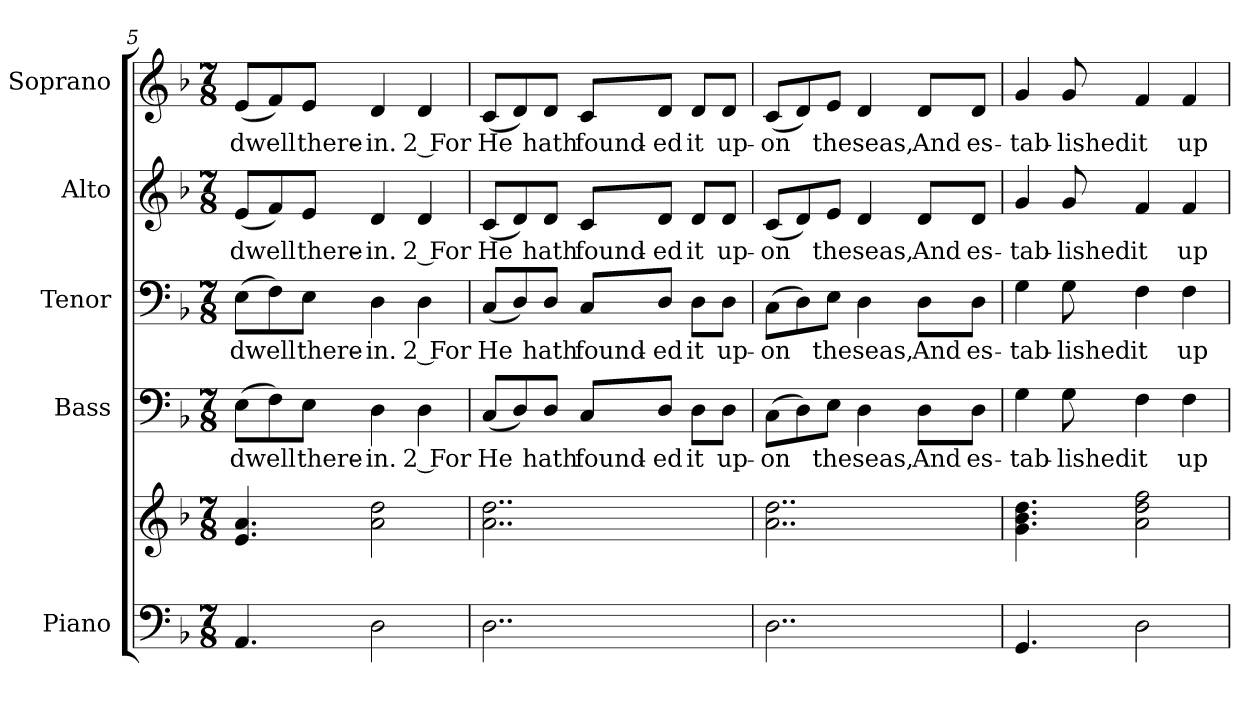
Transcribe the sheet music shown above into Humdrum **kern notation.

**kern	**kern	**kern	**text	**kern	**text	**kern	**text	**kern	**text
*part5	*part5	*part4	*part4	*part3	*part3	*part2	*part2	*part1	*part1
*staff6	*staff5	*staff4	*staff4	*staff3	*staff3	*staff2	*staff2	*staff1	*staff1
*I"Piano	*	*I"Bass	*	*I"Tenor	*	*I"Alto	*	*I"Soprano	*
*I'Pno.	*	*I'B.	*	*I'T.	*	*I'A.	*	*I'S.	*
!!LO:PB:g=z
*clefF4	*clefG2	*clefF4	*	*clefF4	*	*clefG2	*	*clefG2	*
*k[b-]	*k[b-]	*k[b-]	*	*k[b-]	*	*k[b-]	*	*k[b-]	*
*d:	*d:	*d:	*	*d:	*	*d:	*	*d:	*
*M7/8	*M7/8	*M7/8	*	*M7/8	*	*M7/8	*	*M7/8	*
=5	=5	=5	=5	=5	=5	=5	=5	=5	=5
!	!	!	!LO:LY:b:color=#000000	!	!	!	!	!	!
!	!	!	!	!	!LO:LY:b:color=#000000	!	!	!	!
!	!	!	!	!	!	!	!LO:LY:b:color=#000000	!	!
!	!	!	!	!	!	!	!	!	!LO:LY:b:color=#000000
4.AAi/	4.ei/ 4.ai	(8Ei\L	dwell	(8Ei\L	dwell	(8ei/L	dwell	(8ei/L	dwell
.	.	8Fi\)	.	8Fi\)	.	8fi/)	.	8fi/)	.
!	!	!	!LO:LY:b:color=#000000	!	!	!	!	!	!
!	!	!	!	!	!LO:LY:b:color=#000000	!	!	!	!
!	!	!	!	!	!	!	!LO:LY:b:color=#000000	!	!
!	!	!	!	!	!	!	!	!	!LO:LY:b:color=#000000
.	.	8Ei\J	there-	8Ei\J	there-	8ei/J	there-	8ei/J	there-
!	!	!	!LO:LY:b:color=#000000	!	!	!	!	!	!
!	!	!	!	!	!LO:LY:b:color=#000000	!	!	!	!
!	!	!	!	!	!	!	!LO:LY:b:color=#000000	!	!
!	!	!	!	!	!	!	!	!	!LO:LY:b:color=#000000
2Di\	2ai\ 2ddi	4Di\	-in.	4Di\	-in.	4di/	-in.	4di/	-in.
!	!	!	!LO:LY:b:color=#000000	!	!	!	!	!	!
!	!	!	!	!	!LO:LY:b:color=#000000	!	!	!	!
!	!	!	!	!	!	!	!LO:LY:b:color=#000000	!	!
!	!	!	!	!	!	!	!	!	!LO:LY:b:color=#000000
.	.	4Di\	2 For	4Di\	2 For	4di/	2 For	4di/	2 For
=6	=6	=6	=6	=6	=6	=6	=6	=6	=6
!	!	!	!LO:LY:b:color=#000000	!	!	!	!	!	!
!	!	!	!	!	!LO:LY:b:color=#000000	!	!	!	!
!	!	!	!	!	!	!	!LO:LY:b:color=#000000	!	!
!	!	!	!	!	!	!	!	!	!LO:LY:b:color=#000000
2..Di\	2..ai\ 2..ddi	(8Ci/L	He	(8Ci/L	He	(8ci/L	He	(8ci/L	He
.	.	8Di/)	.	8Di/)	.	8di/)	.	8di/)	.
!	!	!	!LO:LY:b:color=#000000	!	!	!	!	!	!
!	!	!	!	!	!LO:LY:b:color=#000000	!	!	!	!
!	!	!	!	!	!	!	!LO:LY:b:color=#000000	!	!
!	!	!	!	!	!	!	!	!	!LO:LY:b:color=#000000
.	.	8Di/J	hath	8Di/J	hath	8di/J	hath	8di/J	hath
!	!	!	!LO:LY:b:color=#000000	!	!	!	!	!	!
!	!	!	!	!	!LO:LY:b:color=#000000	!	!	!	!
!	!	!	!	!	!	!	!LO:LY:b:color=#000000	!	!
!	!	!	!	!	!	!	!	!	!LO:LY:b:color=#000000
.	.	8Ci/L	found-	8Ci/L	found-	8ci/L	found-	8ci/L	found-
!	!	!	!LO:LY:b:color=#000000	!	!	!	!	!	!
!	!	!	!	!	!LO:LY:b:color=#000000	!	!	!	!
!	!	!	!	!	!	!	!LO:LY:b:color=#000000	!	!
!	!	!	!	!	!	!	!	!	!LO:LY:b:color=#000000
.	.	8Di/J	-ed	8Di/J	-ed	8di/J	-ed	8di/J	-ed
!	!	!	!LO:LY:b:color=#000000	!	!	!	!	!	!
!	!	!	!	!	!LO:LY:b:color=#000000	!	!	!	!
!	!	!	!	!	!	!	!LO:LY:b:color=#000000	!	!
!	!	!	!	!	!	!	!	!	!LO:LY:b:color=#000000
.	.	8Di\L	it	8Di\L	it	8di/L	it	8di/L	it
!	!	!	!LO:LY:b:color=#000000	!	!	!	!	!	!
!	!	!	!	!	!LO:LY:b:color=#000000	!	!	!	!
!	!	!	!	!	!	!	!LO:LY:b:color=#000000	!	!
!	!	!	!	!	!	!	!	!	!LO:LY:b:color=#000000
.	.	8Di\J	up-	8Di\J	up-	8di/J	up-	8di/J	up-
=7	=7	=7	=7	=7	=7	=7	=7	=7	=7
!	!	!	!LO:LY:b:color=#000000	!	!	!	!	!	!
!	!	!	!	!	!LO:LY:b:color=#000000	!	!	!	!
!	!	!	!	!	!	!	!LO:LY:b:color=#000000	!	!
!	!	!	!	!	!	!	!	!	!LO:LY:b:color=#000000
2..Di\	2..ai\ 2..ddi	(8Ci\L	-on	(8Ci\L	-on	(8ci/L	-on	(8ci/L	-on
.	.	8Di\)	.	8Di\)	.	8di/)	.	8di/)	.
!	!	!	!LO:LY:b:color=#000000	!	!	!	!	!	!
!	!	!	!	!	!LO:LY:b:color=#000000	!	!	!	!
!	!	!	!	!	!	!	!LO:LY:b:color=#000000	!	!
!	!	!	!	!	!	!	!	!	!LO:LY:b:color=#000000
.	.	8Ei\J	the	8Ei\J	the	8ei/J	the	8ei/J	the
!	!	!	!LO:LY:b:color=#000000	!	!	!	!	!	!
!	!	!	!	!	!LO:LY:b:color=#000000	!	!	!	!
!	!	!	!	!	!	!	!LO:LY:b:color=#000000	!	!
!	!	!	!	!	!	!	!	!	!LO:LY:b:color=#000000
.	.	4Di\	seas,	4Di\	seas,	4di/	seas,	4di/	seas,
!	!	!	!LO:LY:b:color=#000000	!	!	!	!	!	!
!	!	!	!	!	!LO:LY:b:color=#000000	!	!	!	!
!	!	!	!	!	!	!	!LO:LY:b:color=#000000	!	!
!	!	!	!	!	!	!	!	!	!LO:LY:b:color=#000000
.	.	8Di\L	And	8Di\L	And	8di/L	And	8di/L	And
!	!	!	!LO:LY:b:color=#000000	!	!	!	!	!	!
!	!	!	!	!	!LO:LY:b:color=#000000	!	!	!	!
!	!	!	!	!	!	!	!LO:LY:b:color=#000000	!	!
!	!	!	!	!	!	!	!	!	!LO:LY:b:color=#000000
.	.	8Di\J	es-	8Di\J	es-	8di/J	es-	8di/J	es-
=8	=8	=8	=8	=8	=8	=8	=8	=8	=8
!	!	!	!LO:LY:b:color=#000000	!	!	!	!	!	!
!	!	!	!	!	!LO:LY:b:color=#000000	!	!	!	!
!	!	!	!	!	!	!	!LO:LY:b:color=#000000	!	!
!	!	!	!	!	!	!	!	!	!LO:LY:b:color=#000000
4.GGi/	4.gi\ 4.b-i 4.ddi	4Gi\	-tab-	4Gi\	-tab-	4gi/	-tab-	4gi/	-tab-
!	!	!	!LO:LY:b:color=#000000	!	!	!	!	!	!
!	!	!	!	!	!LO:LY:b:color=#000000	!	!	!	!
!	!	!	!	!	!	!	!LO:LY:b:color=#000000	!	!
!	!	!	!	!	!	!	!	!	!LO:LY:b:color=#000000
.	.	8Gi\	-lished	8Gi\	-lished	8gi/	-lished	8gi/	-lished
!	!	!	!LO:LY:b:color=#000000	!	!	!	!	!	!
!	!	!	!	!	!LO:LY:b:color=#000000	!	!	!	!
!	!	!	!	!	!	!	!LO:LY:b:color=#000000	!	!
!	!	!	!	!	!	!	!	!	!LO:LY:b:color=#000000
2Di\	2ai\ 2ddi 2ffi	4Fi\	it	4Fi\	it	4fi/	it	4fi/	it
!	!	!	!LO:LY:b:color=#000000	!	!	!	!	!	!
!	!	!	!	!	!LO:LY:b:color=#000000	!	!	!	!
!	!	!	!	!	!	!	!LO:LY:b:color=#000000	!	!
!	!	!	!	!	!	!	!	!	!LO:LY:b:color=#000000
.	.	4Fi\	up-	4Fi\	up-	4fi/	up-	4fi/	up-
=	=	=	=	=	=	=	=	=	=
*-	*-	*-	*-	*-	*-	*-	*-	*-	*-
